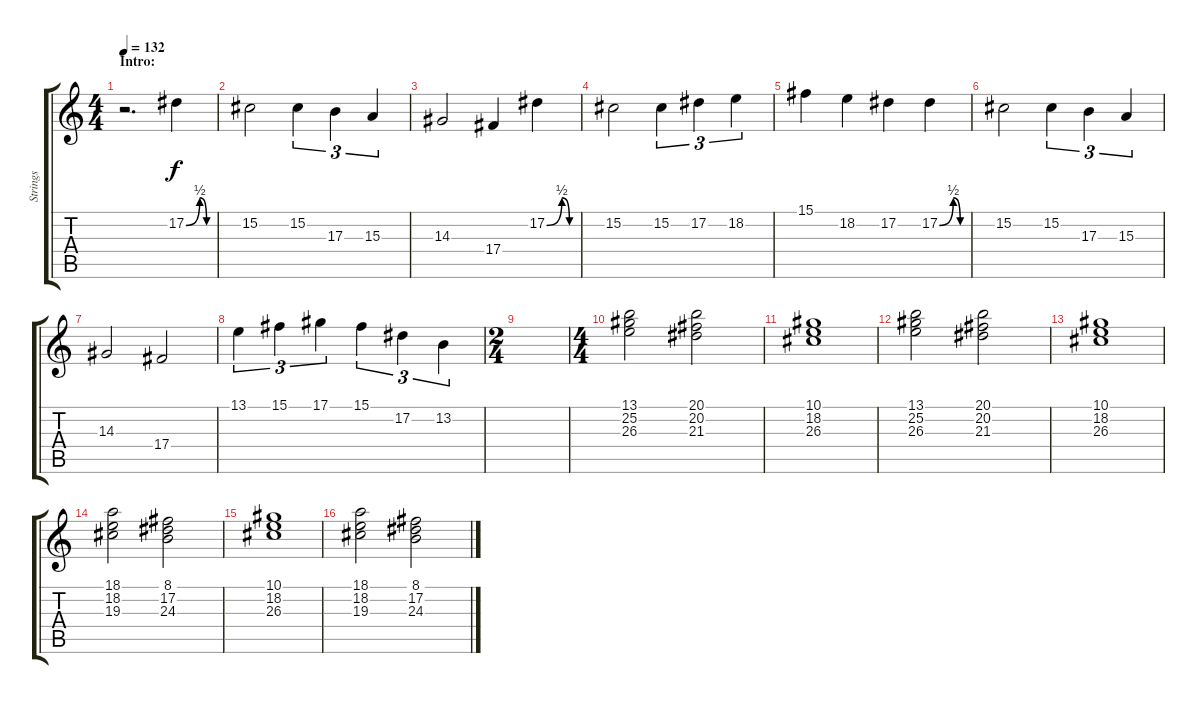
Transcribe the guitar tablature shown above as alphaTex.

\track ("Strings" "Strings") {instrument stringensemble1}
\staff {score tabs}
\tuning (Eb4 Bb3 Gb3 Db3 Ab2 Eb2) {hide}
\ts (4 4)
\section ("" "Intro:")
\tempo 132
\clef g2
\ks c
r.2{d dy f instrument stringensemble1} 17.2{be (custom 0 0 30 2 45 0 60 0)}.4 |
15.2.2 15.2.4{tu (3 2)} 17.3.4{tu (3 2)} 15.3.4{tu (3 2)} |
14.3.2 17.4.4 17.2{be (custom 0 0 30 2 45 0 60 0)}.4 |
15.2.2 15.2.4{tu (3 2)} 17.2.4{tu (3 2)} 18.2.4{tu (3 2)} |
15.1.4 18.2.4 17.2.4 17.2{be (custom 0 0 30 2 45 0 60 0)}.4 |
15.2.2 15.2.4{tu (3 2)} 17.3.4{tu (3 2)} 15.3.4{tu (3 2)} |
14.3.2 17.4.2 |
13.1.4{tu (3 2)} 15.1.4{tu (3 2)} 17.1.4{tu (3 2)} 15.1.4{tu (3 2)} 17.2.4{tu (3 2)} 13.2.4{tu (3 2)} |
\ts (2 4)
|
\ts (4 4)
(13.1 25.2 26.3).2{volume 8 instrument synthstrings1} (20.1 20.2 21.3).2 |
(10.1 18.2 26.3).1 |
(13.1 25.2 26.3).2 (20.1 20.2 21.3).2 |
(10.1 18.2 26.3).1 |
(18.1 18.2 19.3).2 (8.1 17.2 24.3).2 |
(10.1 18.2 26.3).1 |
(18.1 18.2 19.3).2 (8.1 17.2 24.3).2
